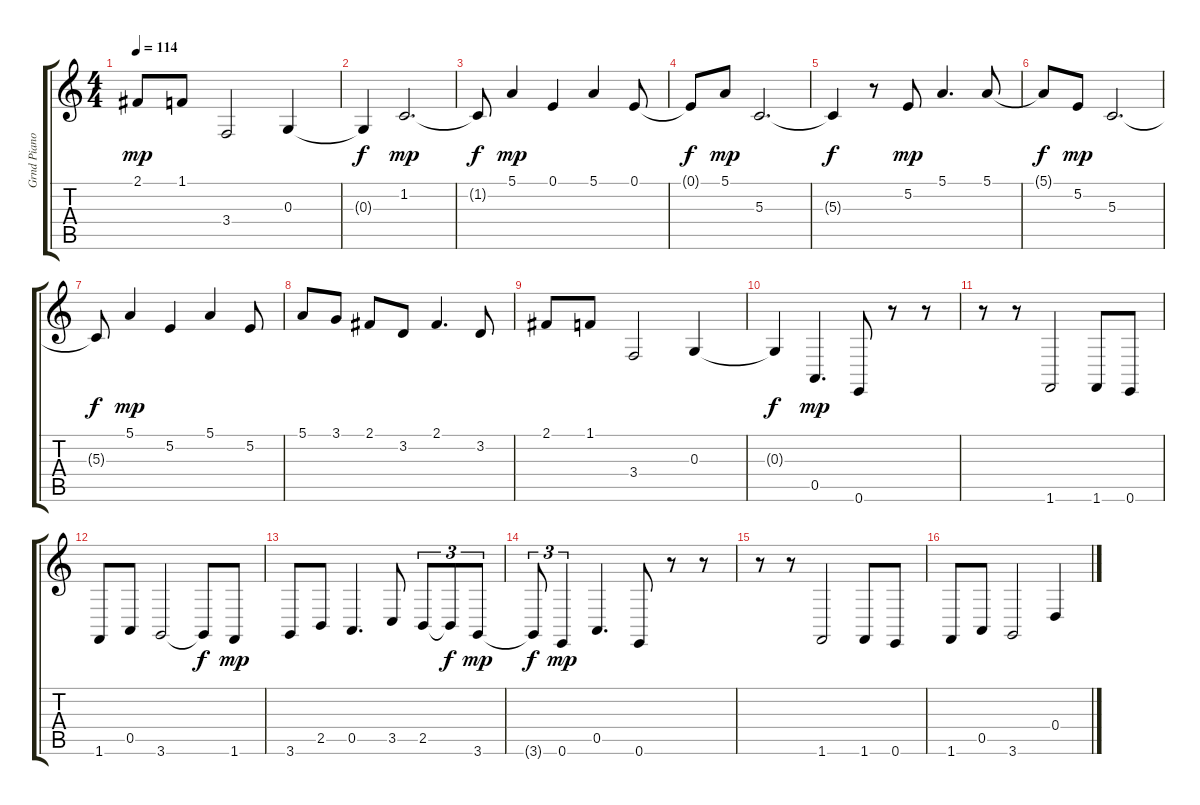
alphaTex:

\track ("Grnd Piano" "Grnd Piano") {instrument acousticgrandpiano}
\staff {score tabs}
\tuning (E4 B3 G3 D3 A2 E2) {hide}
\ts (4 4)
\tempo 114
\clef g2
\ks c
2.1.8{dy mp} 1.1.8 3.4.2 0.3.4 |
0.3{t}.4{dy f} 1.2.2{d dy mp} |
1.2{t}.8{dy f} 5.1.4{dy mp} 0.1.4 5.1.4 0.1.8 |
0.1{t}.8{dy f} 5.1.8{dy mp} 5.3.2{d} |
5.3{t}.4{dy f} r.8 5.2.8{dy mp} 5.1.4{d} 5.1.8 |
5.1{t}.8{dy f} 5.2.8{dy mp} 5.3.2{d} |
5.3{t}.8{dy f} 5.1.4{dy mp} 5.2.4 5.1.4 5.2.8 |
5.1.8 3.1.8 2.1.8 3.2.8 2.1.4{d} 3.2.8 |
2.1.8 1.1.8 3.4.2 0.3.4 |
0.3{t}.4{dy f} 0.5.4{d dy mp} 0.6.8 r.8 r.8 |
r.8 r.8 1.6.2 1.6.8 0.6.8 |
1.6.8 0.5.8 3.6.2 3.6{t}.8{dy f} 1.6.8{dy mp} |
3.6.8 2.5.8 0.5.4{d} 3.5.8 2.5.8{tu (3 2)} 2.5{t}.8{tu (3 2) dy f} 3.6.8{tu (3 2) dy mp} |
3.6{t}.8{tu (3 2) dy f} 0.6.4{tu (3 2) dy mp} 0.5.4{d} 0.6.8 r.8 r.8 |
r.8 r.8 1.6.2 1.6.8 0.6.8 |
1.6.8 0.5.8 3.6.2 0.4.4
